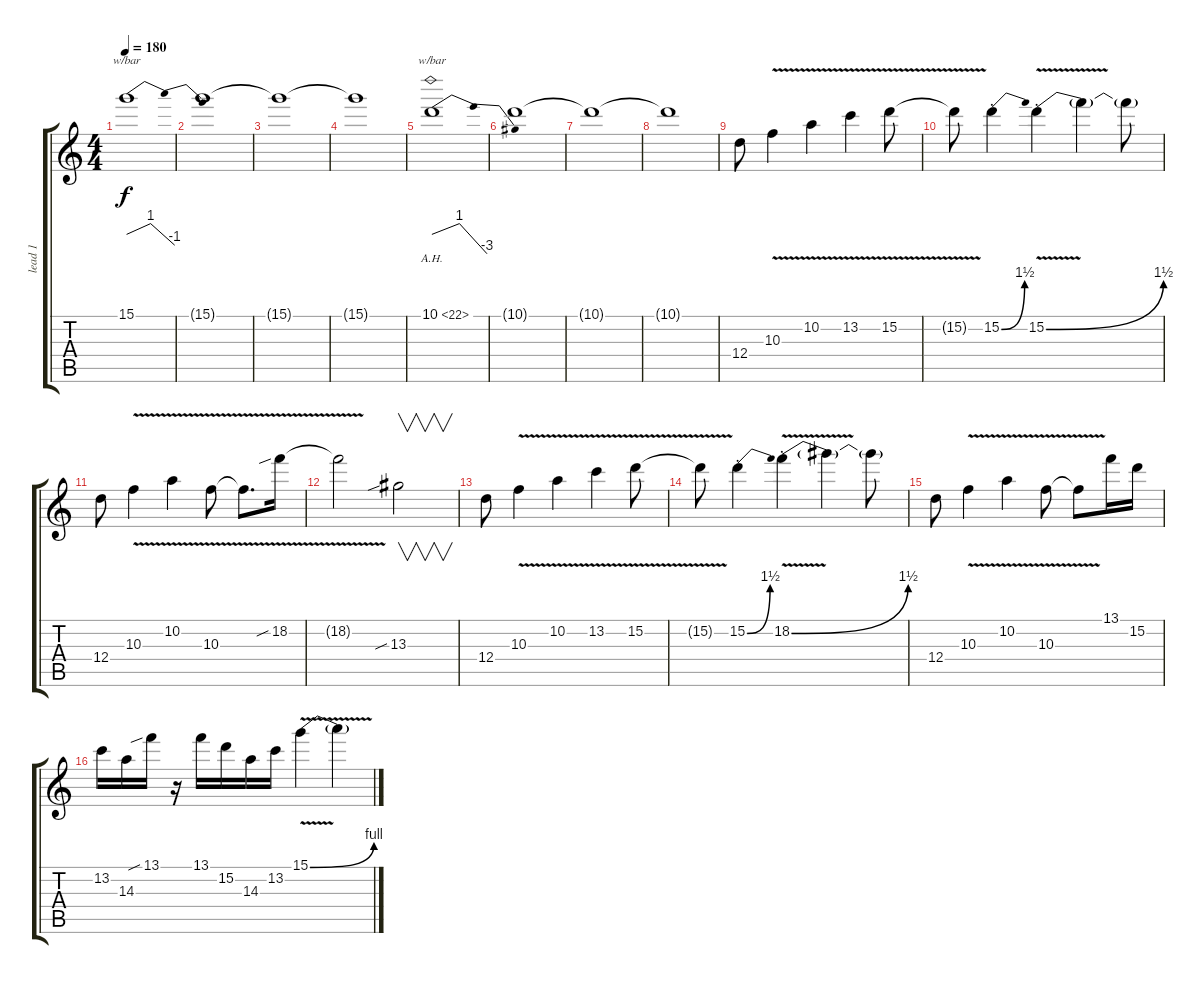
\track ("lead 1" "lead 1") {instrument distortionguitar}
\staff {score tabs}
\tuning (E4 B3 G3 D3 A2 D2) {hide}
\ts (4 4)
\tempo 180
\clef g2
\ks c
15.1.1{tbe (dip default 0 0 45 4 55 4 60 -4) dy f} |
15.1{t}.1 |
15.1{t}.1 |
15.1{t}.1 |
10.1{ah 12}.1{tbe (dip default 0 0 45 4 55 4 60 -12)} |
10.1{t}.1 |
10.1{t}.1 |
10.1{t}.1 |
12.4.8{volume 10 balance 1 instrument distortionguitar} 10.3{v}.4 10.2{v}.4 13.2{v}.4 15.2{v}.8 |
15.2{t}.8 15.2{be (bend 0 0 60 6) st}.4 15.2{be (bend 0 0 60 6) v st}.4 15.2{t}.4 15.2{t}.8 |
12.4.8 10.3{v}.4 10.2{v}.4 10.3{v}.8 10.3{t}.8{d} 18.2{v sib}.16 |
18.2{t}.2 13.3{sib}.2{v} |
12.4.8 10.3{v}.4 10.2{v}.4 13.2{v}.4 15.2{v}.8 |
15.2{t}.8 15.2{be (bend 0 0 60 6) st}.4 18.2{be (bend 0 0 60 6) v st}.4 18.2{t}.4 18.2{t}.8 |
12.4.8 10.3{v}.4 10.2{v}.4 10.3{v}.8 10.3{t}.8 13.1.16 15.2.16 |
13.2.16 14.3.16 13.1{sib}.16 r.16 13.1.16 15.2.16 14.3.16 13.2.16 15.1{be (bend 0 0 60 4) v}.4 15.1{t}.4
